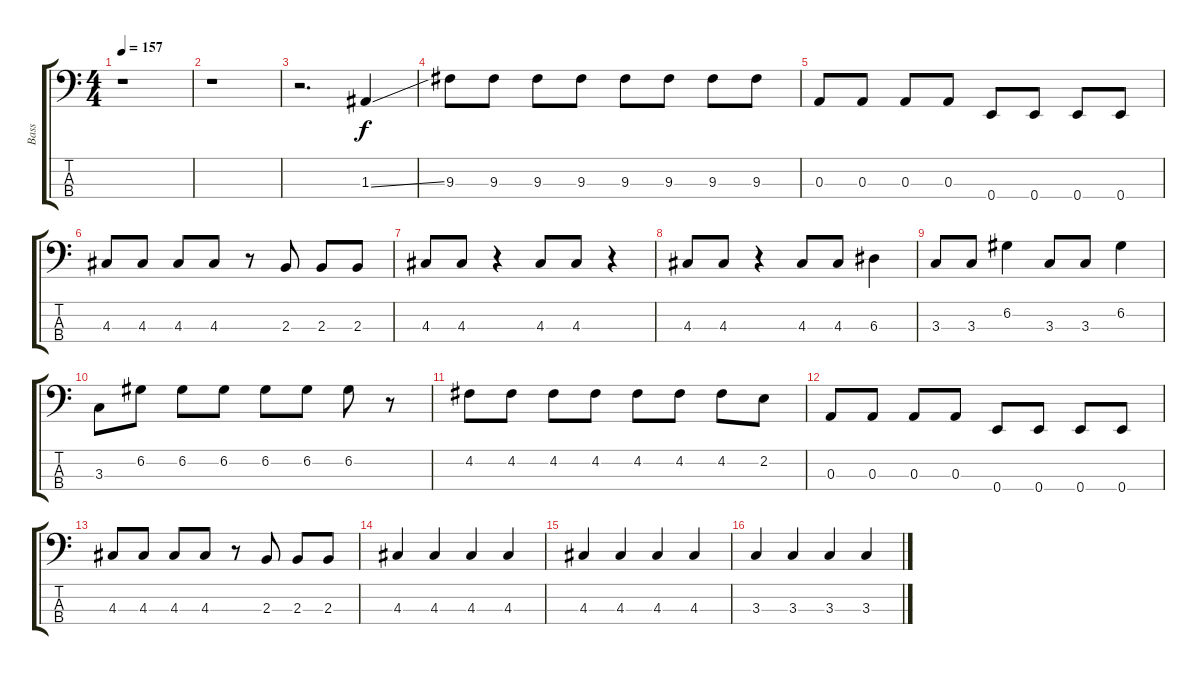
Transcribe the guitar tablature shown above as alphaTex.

\track ("Bass" "Bass") {instrument electricbasspick}
\staff {score tabs}
\tuning (G2 D2 A1 E1) {hide}
\ts (4 4)
\tempo 157
\clef f4
\ks c
r.1{dy f} |
r.1 |
r.2{d} 1.3{ss}.4 |
9.3.8 9.3.8 9.3.8 9.3.8 9.3.8 9.3.8 9.3.8 9.3.8 |
0.3.8 0.3.8 0.3.8 0.3.8 0.4.8 0.4.8 0.4.8 0.4.8 |
4.3.8 4.3.8 4.3.8 4.3.8 r.8 2.3.8 2.3.8 2.3.8 |
4.3.8 4.3.8 r.4 4.3.8 4.3.8 r.4 |
4.3.8 4.3.8 r.4 4.3.8 4.3.8 6.3.4 |
3.3.8 3.3.8 6.2.4 3.3.8 3.3.8 6.2.4 |
3.3.8 6.2.8 6.2.8 6.2.8 6.2.8 6.2.8 6.2.8 r.8 |
4.2.8 4.2.8 4.2.8 4.2.8 4.2.8 4.2.8 4.2.8 2.2.8 |
0.3.8 0.3.8 0.3.8 0.3.8 0.4.8 0.4.8 0.4.8 0.4.8 |
4.3.8 4.3.8 4.3.8 4.3.8 r.8 2.3.8 2.3.8 2.3.8 |
4.3.4 4.3.4 4.3.4 4.3.4 |
4.3.4 4.3.4 4.3.4 4.3.4 |
3.3.4 3.3.4 3.3.4 3.3.4
